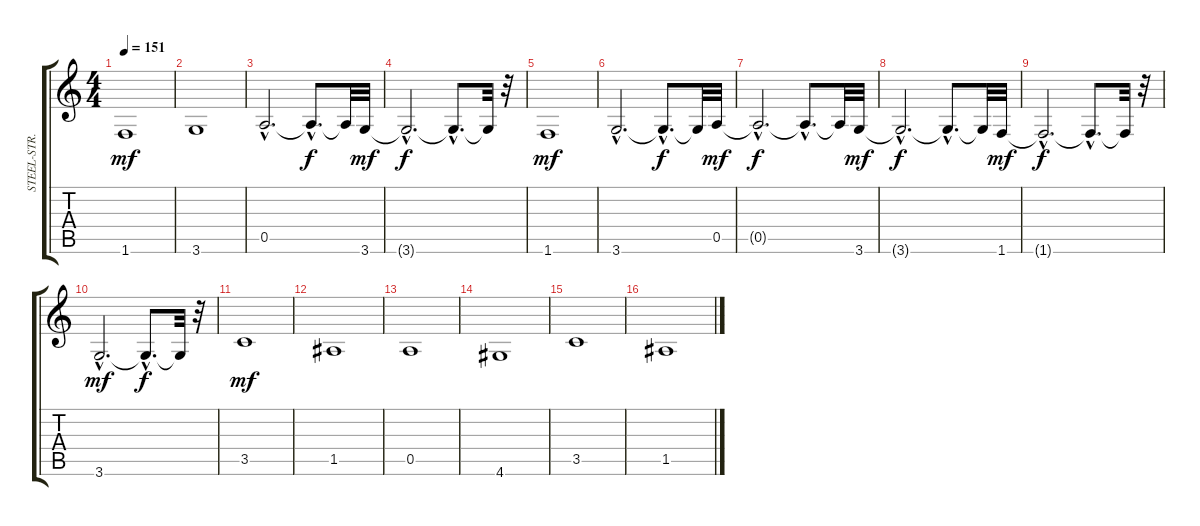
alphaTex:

\track ("STEEL-STR.GT. THUMB " "STEEL-STR.") {instrument acousticguitarsteel}
\staff {score tabs}
\tuning (E4 B3 G3 D3 A2 E2) {hide}
\ts (4 4)
\tempo 151
\clef g2
\ks c
1.6.1{dy mf} |
3.6.1 |
0.5{hac}.2{d} 0.5{hac t}.8{d dy f} 0.5{t}.32 3.6.32{dy mf} |
3.6{hac t}.2{d dy f} 3.6{hac t}.8{d} 3.6{t}.32 r.32 |
1.6.1{dy mf} |
3.6{hac}.2{d} 3.6{hac t}.8{d dy f} 3.6{t}.32 0.5.32{dy mf} |
0.5{hac t}.2{d dy f} 0.5{hac t}.8{d} 0.5{t}.32 3.6.32{dy mf} |
3.6{hac t}.2{d dy f} 3.6{hac t}.8{d} 3.6{t}.32 1.6.32{dy mf} |
1.6{hac t}.2{d dy f} 1.6{hac t}.8{d} 1.6{t}.32 r.32 |
3.6{hac}.2{d dy mf} 3.6{hac t}.8{d dy f} 3.6{t}.32 r.32 |
3.5.1{dy mf} |
1.5.1 |
0.5.1 |
4.6.1 |
3.5.1 |
1.5.1
